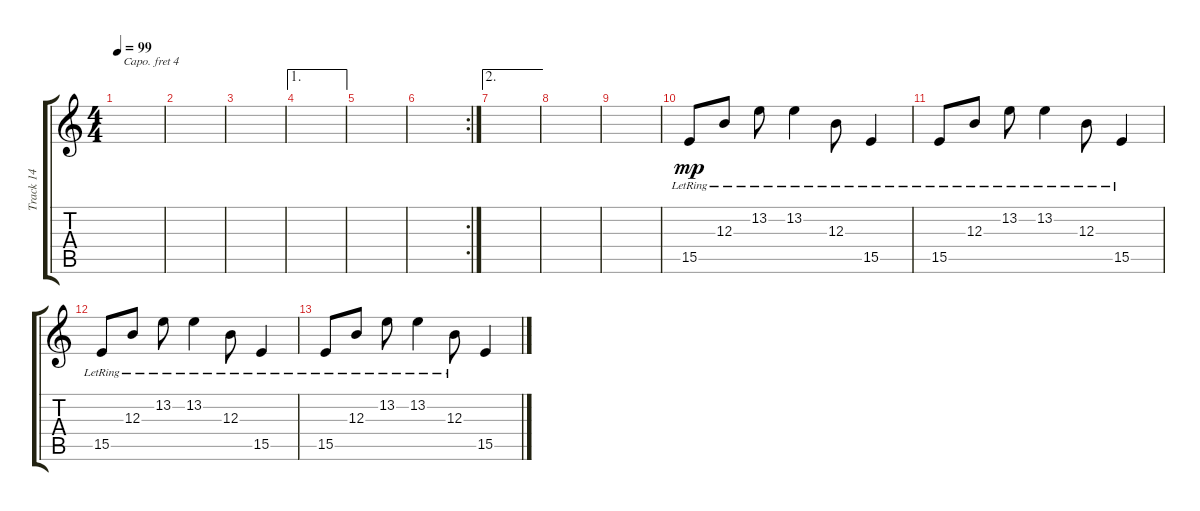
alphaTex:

\track ("Track 14" "Track 14") {instrument pad1newage}
\staff {score tabs}
\capo 4
\tuning (E4 B3 G3 D3 A2 E2) {hide}
\ts (4 4)
\tempo 99
\clef g2
\ks c
|
|
|
\ae 1
|
|
\rc 2
|
\ae 2
|
|
|
15.5{lr}.8{dy mp} 12.3{lr}.8 13.2{lr}.8 13.2{lr}.4 12.3{lr}.8 15.5{lr}.4 |
15.5{lr}.8 12.3{lr}.8 13.2{lr}.8 13.2{lr}.4 12.3{lr}.8 15.5{lr}.4 |
15.5{lr}.8 12.3{lr}.8 13.2{lr}.8 13.2{lr}.4 12.3{lr}.8 15.5{lr}.4 |
15.5{lr}.8 12.3{lr}.8 13.2{lr}.8 13.2{lr}.4 12.3{lr}.8 15.5.4
